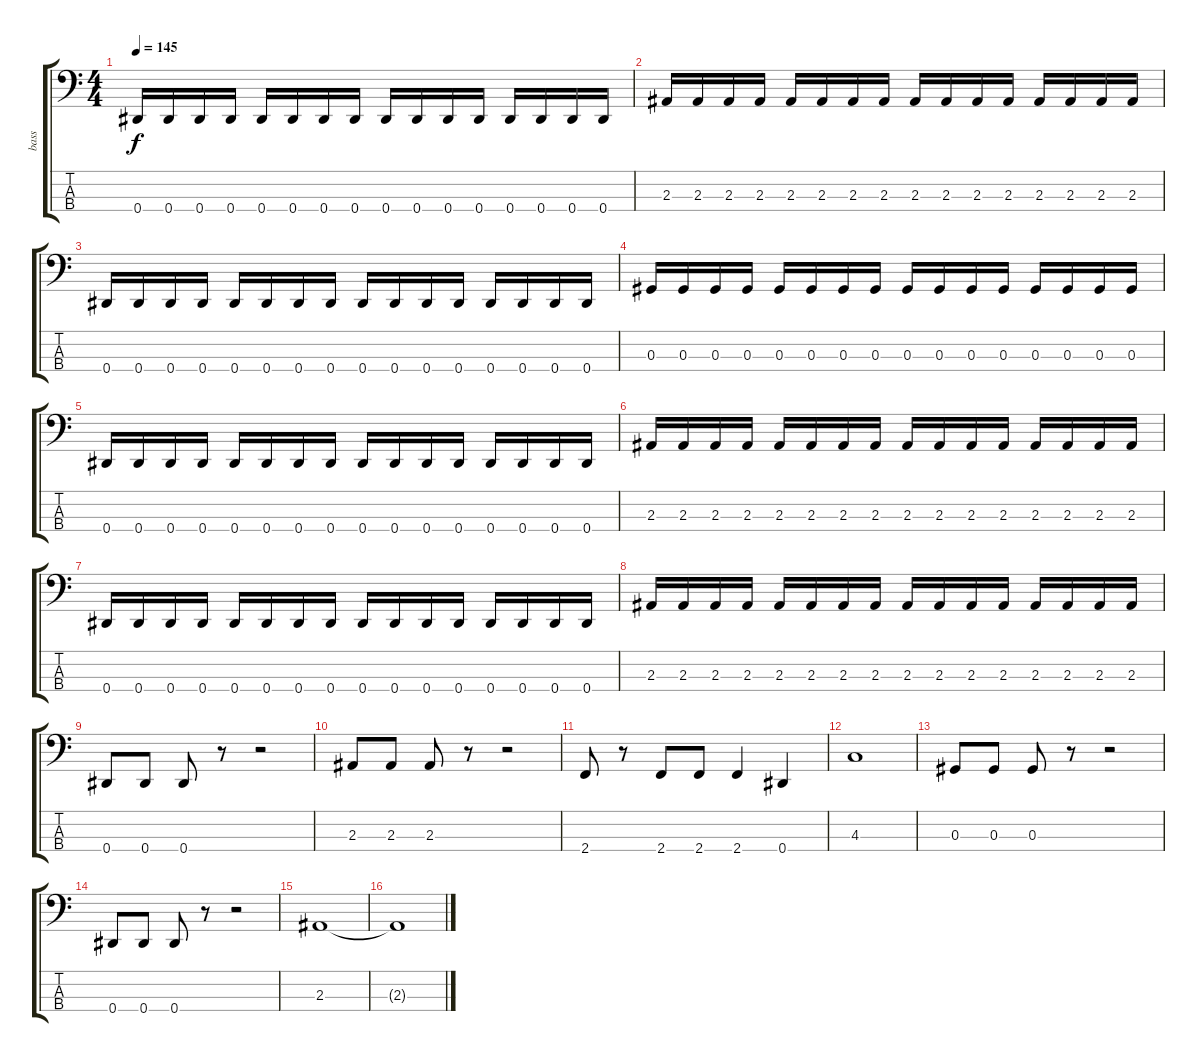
\track ("bass" "bass") {instrument electricbasspick}
\staff {score tabs}
\tuning (Gb2 Db2 Ab1 Eb1) {hide}
\ts (4 4)
\tempo 145
\clef f4
\ks c
0.4.16{dy f} 0.4.16 0.4.16 0.4.16 0.4.16 0.4.16 0.4.16 0.4.16 0.4.16 0.4.16 0.4.16 0.4.16 0.4.16 0.4.16 0.4.16 0.4.16 |
2.3.16 2.3.16 2.3.16 2.3.16 2.3.16 2.3.16 2.3.16 2.3.16 2.3.16 2.3.16 2.3.16 2.3.16 2.3.16 2.3.16 2.3.16 2.3.16 |
0.4.16 0.4.16 0.4.16 0.4.16 0.4.16 0.4.16 0.4.16 0.4.16 0.4.16 0.4.16 0.4.16 0.4.16 0.4.16 0.4.16 0.4.16 0.4.16 |
0.3.16 0.3.16 0.3.16 0.3.16 0.3.16 0.3.16 0.3.16 0.3.16 0.3.16 0.3.16 0.3.16 0.3.16 0.3.16 0.3.16 0.3.16 0.3.16 |
0.4.16 0.4.16 0.4.16 0.4.16 0.4.16 0.4.16 0.4.16 0.4.16 0.4.16 0.4.16 0.4.16 0.4.16 0.4.16 0.4.16 0.4.16 0.4.16 |
2.3.16 2.3.16 2.3.16 2.3.16 2.3.16 2.3.16 2.3.16 2.3.16 2.3.16 2.3.16 2.3.16 2.3.16 2.3.16 2.3.16 2.3.16 2.3.16 |
0.4.16 0.4.16 0.4.16 0.4.16 0.4.16 0.4.16 0.4.16 0.4.16 0.4.16 0.4.16 0.4.16 0.4.16 0.4.16 0.4.16 0.4.16 0.4.16 |
2.3.16 2.3.16 2.3.16 2.3.16 2.3.16 2.3.16 2.3.16 2.3.16 2.3.16 2.3.16 2.3.16 2.3.16 2.3.16 2.3.16 2.3.16 2.3.16 |
0.4.8 0.4.8 0.4.8 r.8 r.2 |
2.3.8 2.3.8 2.3.8 r.8 r.2 |
2.4.8 r.8 2.4.8 2.4.8 2.4.4 0.4.4 |
4.3.1 |
0.3.8 0.3.8 0.3.8 r.8 r.2 |
0.4.8 0.4.8 0.4.8 r.8 r.2 |
2.3.1 |
2.3{t}.1
